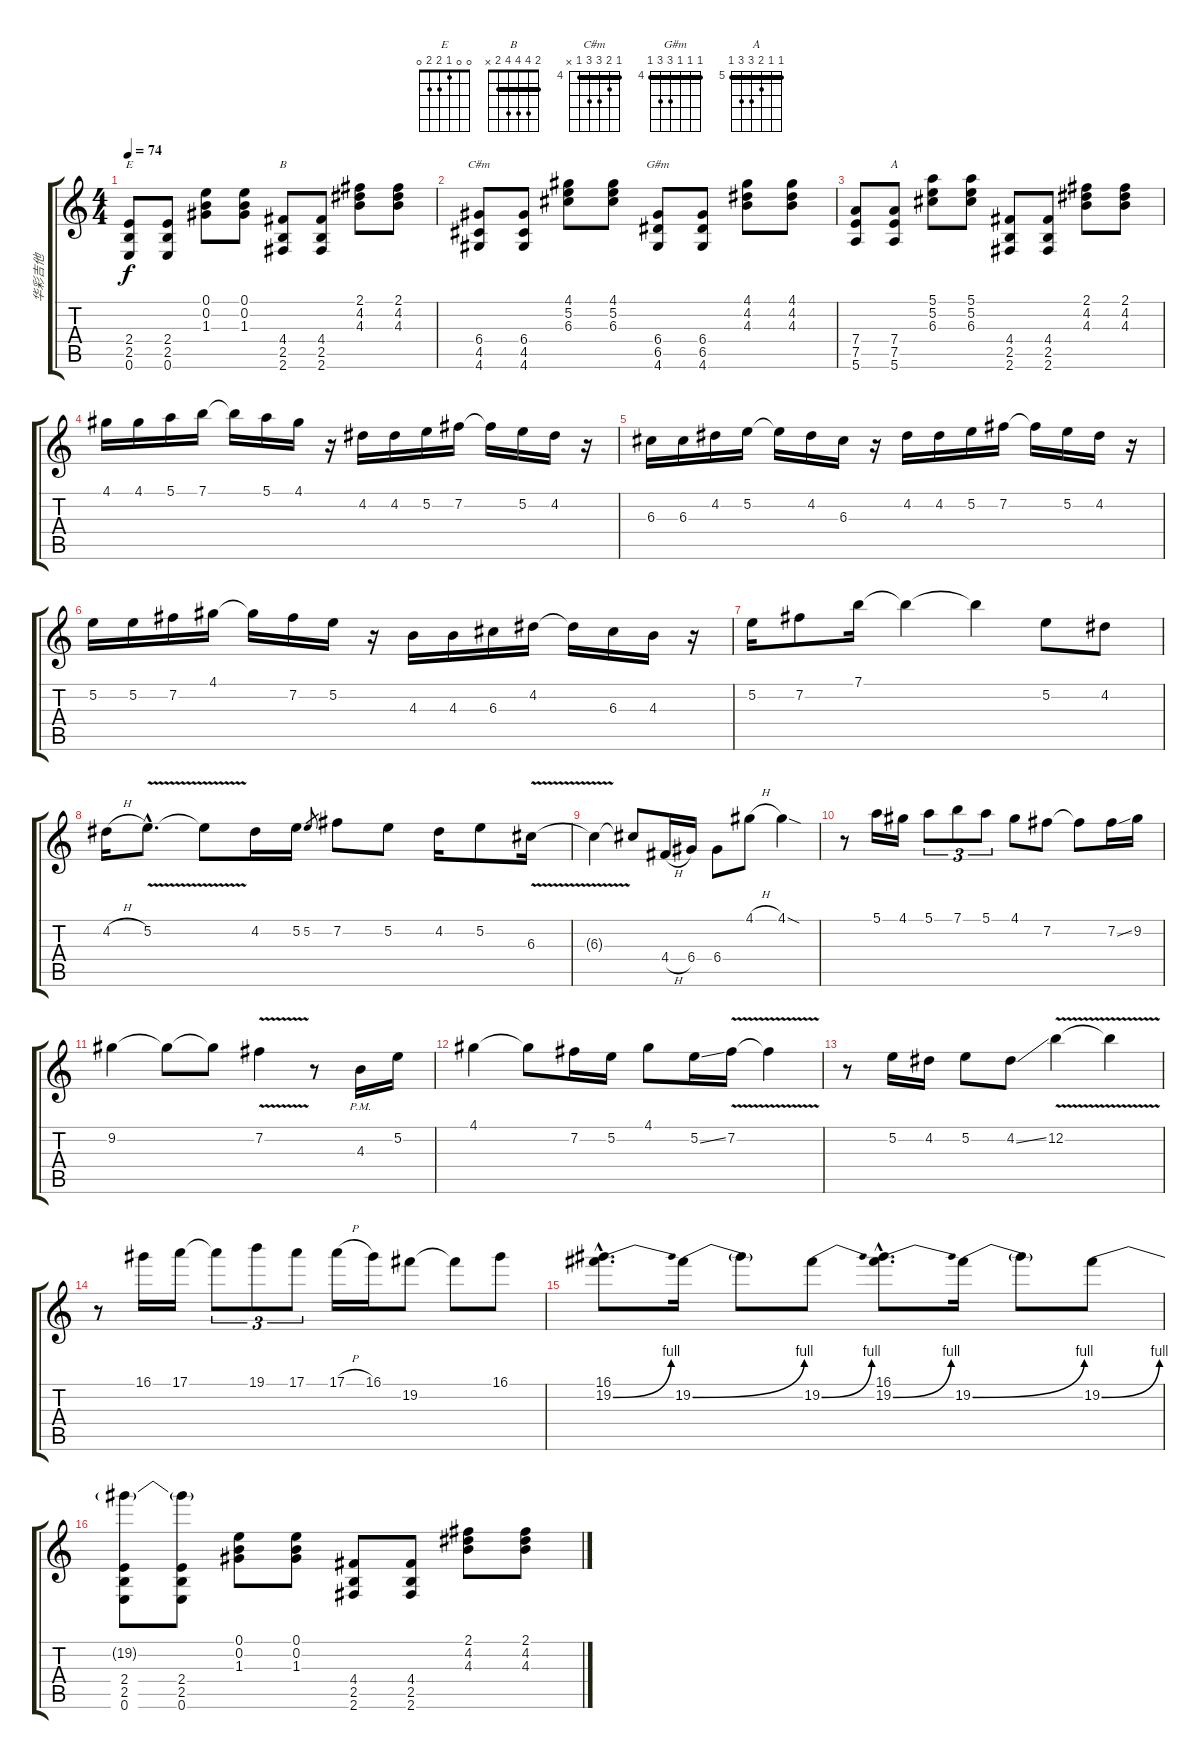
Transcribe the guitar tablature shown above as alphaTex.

\track ("华彩吉他" "华彩吉他") {instrument overdrivenguitar}
\staff {score tabs}
\tuning (E4 B3 G3 D3 A2 E2) {hide}
\chord ("E" 0 0 1 2 2 0)
\chord ("B" 2 4 4 4 2 x) {barre 2}
\chord ("C#m" 4 5 6 6 4 x) {firstfret 4 barre 4}
\chord ("G#m" 4 4 4 6 6 4) {firstfret 4 barre 4}
\chord ("A" 5 5 6 7 7 5) {firstfret 5 barre 5}
\ts (4 4)
\tempo 74
\clef g2
\ks c
(2.4 2.5 0.6).8{ch "E" dy f} (2.4 2.5 0.6).8 (0.1 0.2 1.3).8 (0.1 0.2 1.3).8 (4.4 2.5 2.6).8{ch "B"} (4.4 2.5 2.6).8 (2.1 4.2 4.3).8 (2.1 4.2 4.3).8 |
(6.4 4.5 4.6).8{ch "C#m"} (6.4 4.5 4.6).8 (4.1 5.2 6.3).8 (4.1 5.2 6.3).8 (6.4 6.5 4.6).8{ch "G#m"} (6.4 6.5 4.6).8 (4.1 4.2 4.3).8 (4.1 4.2 4.3).8 |
(7.4 7.5 5.6).8 (7.4 7.5 5.6).8{ch "A"} (5.1 5.2 6.3).8 (5.1 5.2 6.3).8 (4.4 2.5 2.6).8 (4.4 2.5 2.6).8 (2.1 4.2 4.3).8 (2.1 4.2 4.3).8 |
4.1.16{volume 8} 4.1.16 5.1.16 7.1.16 7.1{t}.16 5.1.16 4.1.16 r.16 4.2.16 4.2.16 5.2.16 7.2.16 7.2{t}.16 5.2.16 4.2.16 r.16 |
6.3.16 6.3.16 4.2.16 5.2.16 5.2{t}.16 4.2.16 6.3.16 r.16 4.2.16 4.2.16 5.2.16 7.2.16 7.2{t}.16 5.2.16 4.2.16 r.16 |
5.2.16 5.2.16 7.2.16 4.1.16 4.1{t}.16 7.2.16 5.2.16 r.16 4.3.16 4.3.16 6.3.16 4.2.16 4.2{t}.16 6.3.16 4.3.16 r.16 |
5.2.16 7.2.8 7.1.16 7.1{t}.4 7.1{t}.4 5.2.8{volume 16 balance 16} 4.2.8 |
4.2{h}.16 5.2{v hac}.8{d} 5.2{t}.8 4.2.16 5.2.16 5.2.8{gr} 7.2.8 5.2.8 4.2.16 5.2.8 6.3{v}.16 |
6.3{t}.4 6.3{t}.8 4.4{h}.16 6.4.16 6.4.8 4.1{h}.8 4.1{sod}.4 |
r.8 5.1.16 4.1.16 5.1.8{tu (3 2)} 7.1.8{tu (3 2)} 5.1.8{tu (3 2)} 4.1.8 7.2.8 7.2{t}.8 7.2{ss}.16 9.2.16 |
9.2.4 9.2{t}.8 9.2{t}.8 7.2{v}.4 r.8 4.3{pm}.16 5.2.16 |
4.1.4 4.1{t}.8 7.2.16 5.2.16 4.1.8 5.2{ss}.16 7.2{v}.16 7.2{t}.4 |
r.8 5.2.16 4.2.16 5.2.8 4.2{ss}.8 12.2{v}.4 12.2{t}.4 |
r.8 16.1.16 17.1.16 17.1{t}.8{tu (3 2)} 19.1.8{tu (3 2)} 17.1.8{tu (3 2)} 17.1{h}.16 16.1.16 19.2.8 19.2{t}.8 16.1.8 |
(16.1{hac} 19.2{be (bend 0 0 60 4) hac}).8{d volume 14} 19.2{be (bend 0 0 60 4)}.16 19.2{t}.8 19.2{be (bend 0 0 60 4)}.8 (16.1{hac} 19.2{be (bend 0 0 60 4) hac}).8{d volume 12} 19.2{be (bend 0 0 60 4)}.16 19.2{t}.8 19.2{be (bend 0 0 60 4)}.8 |
(19.2{t} 2.4 2.5 0.6).8{volume 11} (19.2{t} 2.4 2.5 0.6).8 (0.1 0.2 1.3).8 (0.1 0.2 1.3).8 (4.4 2.5 2.6).8 (4.4 2.5 2.6).8 (2.1 4.2 4.3).8 (2.1 4.2 4.3).8
